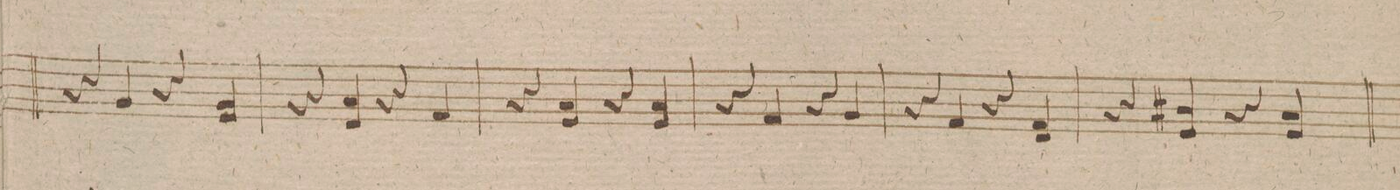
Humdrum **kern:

**kern	**dynam
*I"Viola.	*
*clefC3	*
*k[f#]	*
*met(c|)	*
*M2/2	*
4r	.
4A/	.
4r	.
4A/ 4F#/	.
=258	=258
4r	.
4B/ 4E/	.
4r	.
4G/	.
=259	=259
4r	.
4B/ 4F#/	.
4r	.
4B/ 4F#/	.
=260	=260
4r	.
4G/	.
4r	.
4A/	.
=261	=261
4r	.
4G/	.
4r	.
4G/ 4E/	.
=262	=262
4r	.
4c#X/ 4F#/	.
4r	.
4B/ 4F#/	.
=263	=263
*-	*-
